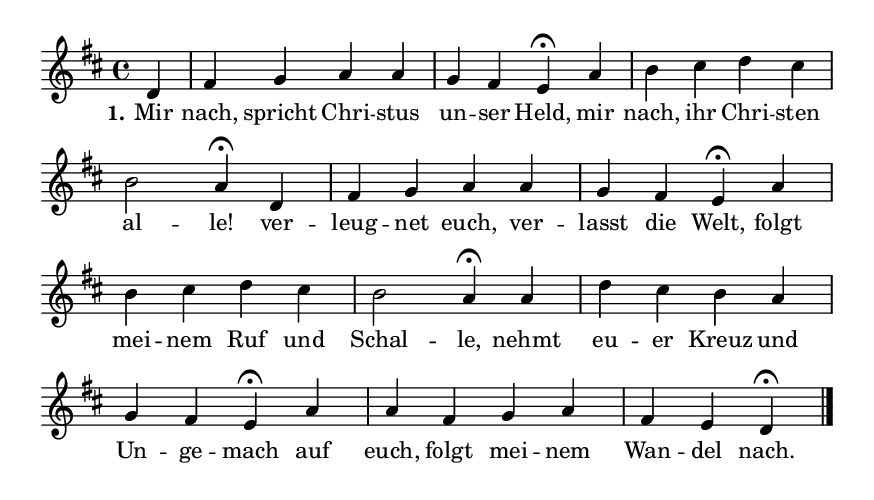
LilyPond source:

\version "2.12.3"

\include "config.ily"

\relative c' {
  \key d \major
  \time 4/4
  
  \partial 4
  
  d4 | fis g a a g fis e\fermata
  a4 | b cis d cis | b2 a4\fermata
  d,4 | fis g a a g fis e\fermata
  a4 | b cis d cis | b2 a4\fermata
  a4 | d cis b a | g fis e\fermata
  a4 | a fis g a | fis e d\fermata
  \bar "|."
}
\addlyrics {
  \set stanza = "1."
  Mir nach, spricht Chri -- stus un -- ser Held,
  mir nach, ihr Chri -- sten al -- le!
  ver -- leug -- net euch, ver -- lasst die Welt,
  folgt mei -- nem Ruf und Schal -- le,
  nehmt eu -- er Kreuz und Un -- ge -- mach auf euch,
  folgt mei -- nem Wan -- del nach.
}
